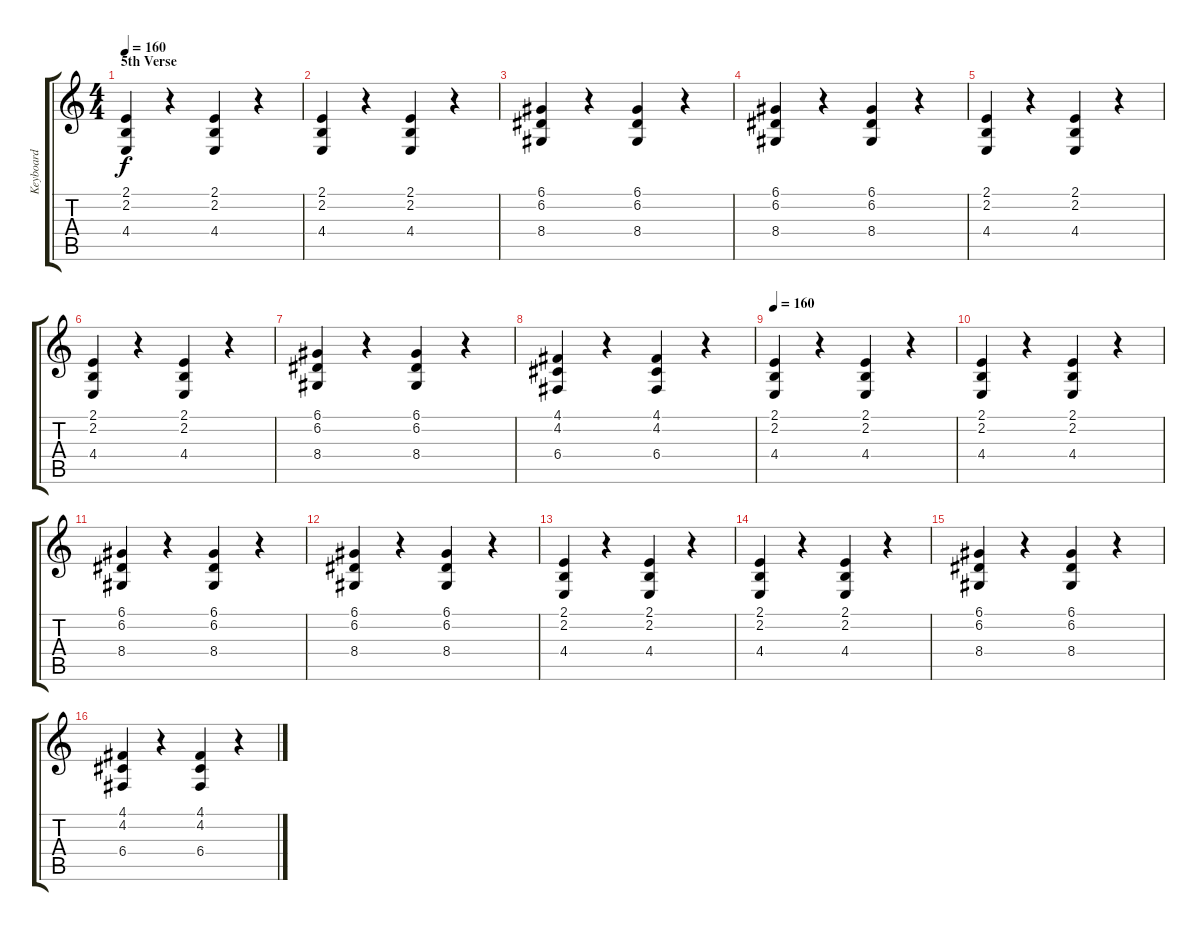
\track ("Keyboard" "Keyboard") {instrument stringensemble2}
\staff {score tabs}
\tuning (D4 A3 F3 C3 G2 D2) {hide}
\ts (4 4)
\section ("" "5th Verse")
\tempo 160
\clef g2
\ks c
(2.1 2.2 4.4).4{dy f volume 12 instrument stringensemble1} r.4 (2.1 2.2 4.4).4 r.4 |
(2.1 2.2 4.4).4 r.4 (2.1 2.2 4.4).4 r.4 |
(6.1 6.2 8.4).4 r.4 (6.1 6.2 8.4).4 r.4 |
(6.1 6.2 8.4).4 r.4 (6.1 6.2 8.4).4 r.4 |
(2.1 2.2 4.4).4 r.4 (2.1 2.2 4.4).4 r.4 |
(2.1 2.2 4.4).4 r.4 (2.1 2.2 4.4).4 r.4 |
(6.1 6.2 8.4).4 r.4 (6.1 6.2 8.4).4 r.4 |
(4.1 4.2 6.4).4 r.4 (4.1 4.2 6.4).4 r.4 |
\tempo 160
(2.1 2.2 4.4).4{volume 12 instrument stringensemble1} r.4 (2.1 2.2 4.4).4 r.4 |
(2.1 2.2 4.4).4 r.4 (2.1 2.2 4.4).4 r.4 |
(6.1 6.2 8.4).4 r.4 (6.1 6.2 8.4).4 r.4 |
(6.1 6.2 8.4).4 r.4 (6.1 6.2 8.4).4 r.4 |
(2.1 2.2 4.4).4 r.4 (2.1 2.2 4.4).4 r.4 |
(2.1 2.2 4.4).4 r.4 (2.1 2.2 4.4).4 r.4 |
(6.1 6.2 8.4).4 r.4 (6.1 6.2 8.4).4 r.4 |
(4.1 4.2 6.4).4 r.4 (4.1 4.2 6.4).4 r.4
